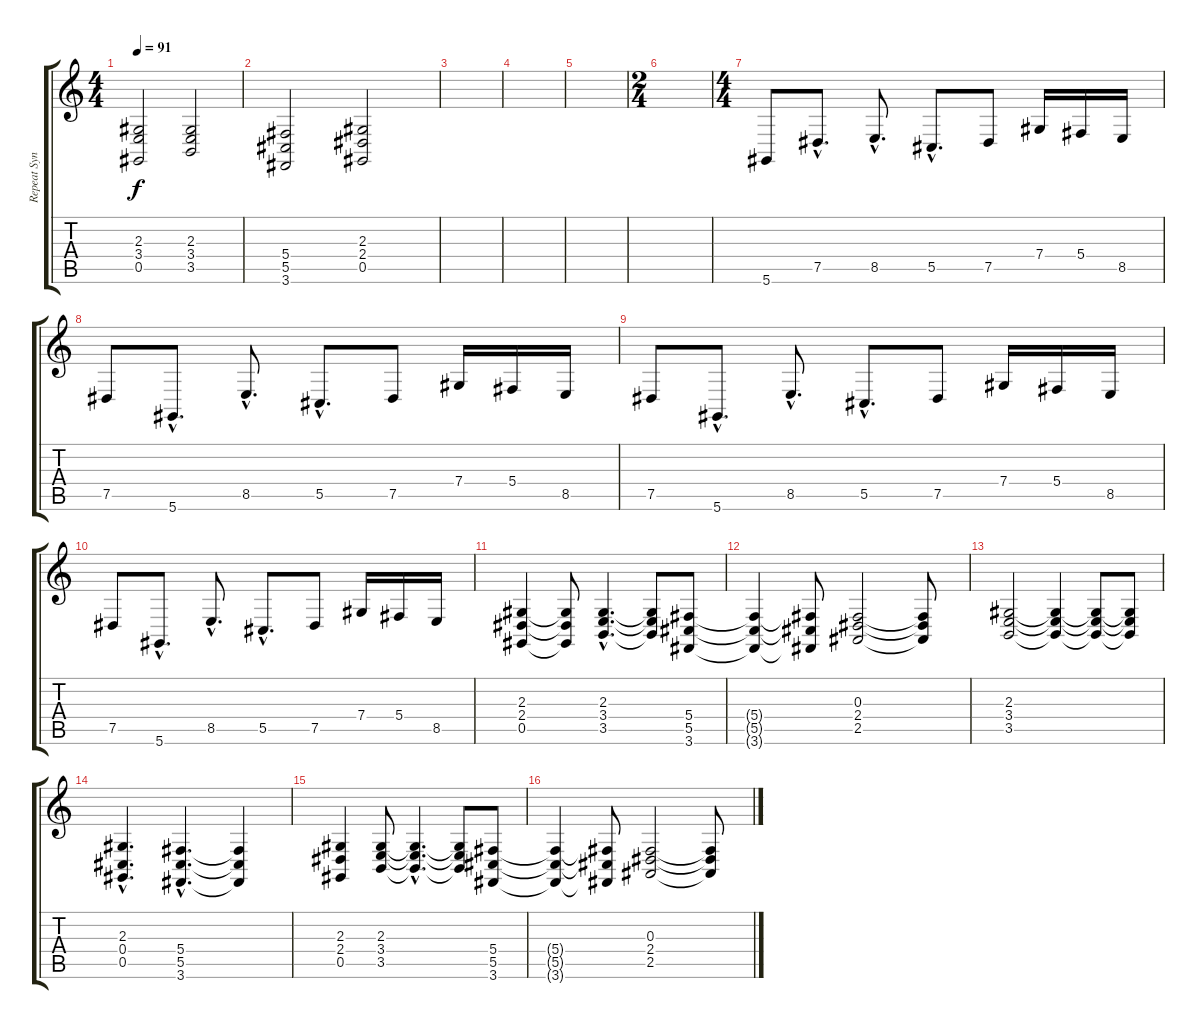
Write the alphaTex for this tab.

\track ("Repeat Synth" "Repeat Syn") {instrument synthstrings2}
\staff {score tabs}
\tuning (Eb4 Bb3 Gb3 Db3 Ab2 Eb2) {hide}
\ts (4 4)
\tempo 91
\clef g2
\ks c
(2.3 3.4 0.5).2{dy f} (2.3 3.4 3.5).2 |
(5.4 5.5 3.6).2 (2.3 2.4 0.5).2 |
|
|
|
\ts (2 4)
|
\ts (4 4)
5.6.8 7.5{hac}.8{d} 8.5{hac}.8{d} 5.5{hac}.8{d} 7.5.8 7.4.16 5.4.16 8.5.16 |
7.5.8 5.6{hac}.8{d} 8.5{hac}.8{d} 5.5{hac}.8{d} 7.5.8 7.4.16 5.4.16 8.5.16 |
7.5.8 5.6{hac}.8{d} 8.5{hac}.8{d} 5.5{hac}.8{d} 7.5.8 7.4.16 5.4.16 8.5.16 |
7.5.8 5.6{hac}.8{d} 8.5{hac}.8{d} 5.5{hac}.8{d} 7.5.8 7.4.16 5.4.16 8.5.16 |
(2.3 2.4 0.5).4 (2.3{t} 2.4{t} 0.5{t}).8 (2.3{hac} 3.4{hac} 3.5{hac}).4{d} (2.3{t} 3.4{t} 3.5{t}).8 (5.4 5.5 3.6).8 |
(5.4{t} 5.5{t} 3.6{t}).4 (5.4{t} 5.5{t} 3.6{t}).8 (0.3 2.4 2.5).2 (0.3{t} 2.4{t} 2.5{t}).8 |
(2.3 3.4 3.5).2 (2.3{t} 3.4{t} 3.5{t}).4 (2.3{t} 3.4{t} 3.5{t}).8 (2.3{t} 3.4{t} 3.5{t}).8 |
(2.3{hac} 0.4{hac} 0.5{hac}).4{d} (5.4{hac} 5.5{hac} 3.6{hac}).4{d} (5.4{t} 5.5{t} 3.6{t}).4 |
(2.3 2.4 0.5).4 (2.3 3.4 3.5).8 (2.3{hac t} 3.4{hac t} 3.5{hac t}).4{d} (2.3{t} 3.4{t} 3.5{t}).8 (5.4 5.5 3.6).8 |
(5.4{t} 5.5{t} 3.6{t}).4 (5.4{t} 5.5{t} 3.6{t}).8 (0.3 2.4 2.5).2 (0.3{t} 2.4{t} 2.5{t}).8
